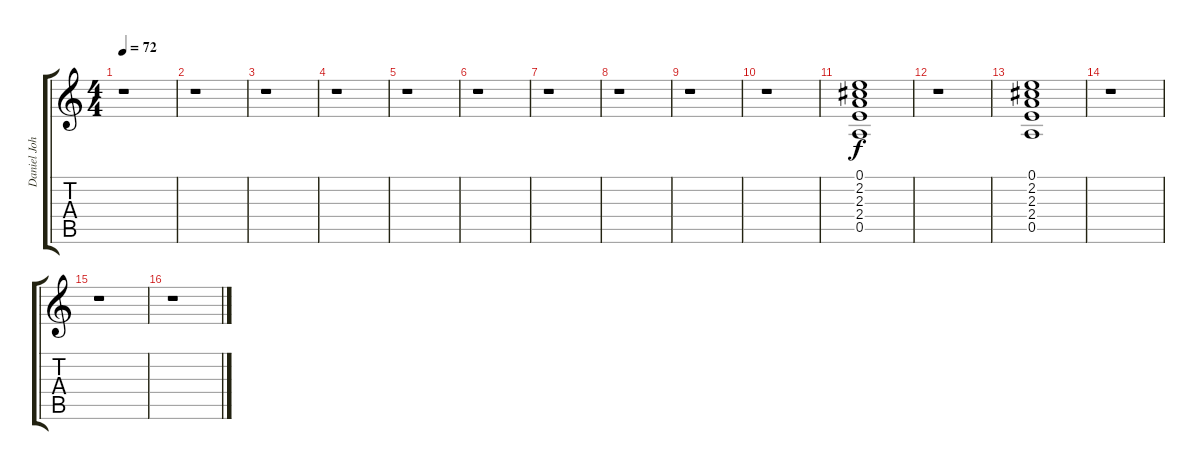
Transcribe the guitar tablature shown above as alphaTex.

\track ("Daniel Johns (Gtr3 clean)" "Daniel Joh") {instrument electricguitarclean}
\staff {score tabs}
\tuning (E4 B3 G3 D3 A2 E2) {hide}
\ts (4 4)
\tempo 72
\clef g2
\ks c
r.1{dy f instrument electricguitarclean} |
r.1 |
r.1 |
r.1 |
r.1 |
r.1 |
r.1 |
r.1 |
r.1 |
r.1 |
(0.1 2.2 2.3 2.4 0.5).1 |
r.1 |
(0.1 2.2 2.3 2.4 0.5).1 |
r.1 |
r.1 |
r.1
